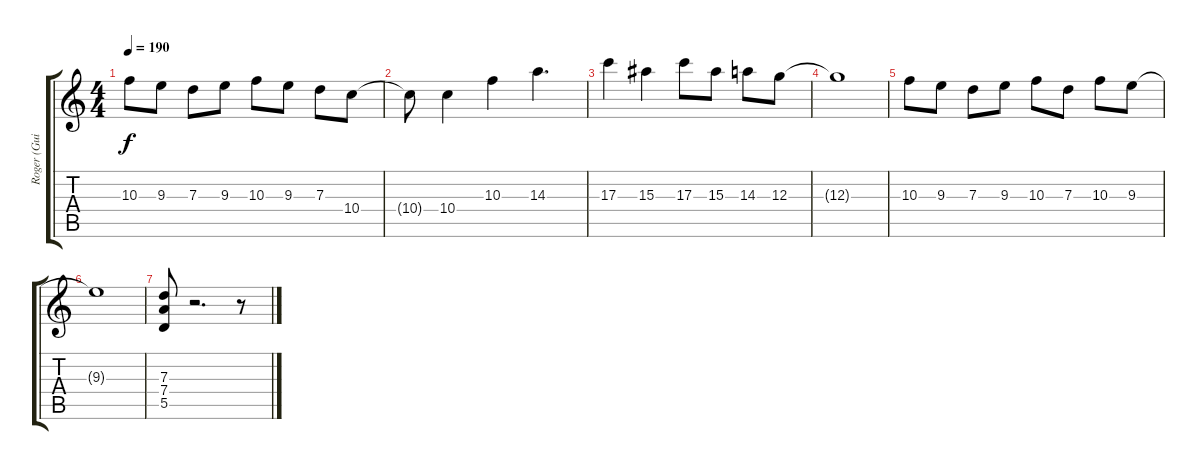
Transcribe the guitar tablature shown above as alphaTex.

\track ("Roger (Guitar)" "Roger (Gui") {instrument distortionguitar}
\staff {score tabs}
\tuning (E4 B3 G3 D3 A2 E2) {hide}
\ts (4 4)
\tempo 190
\clef g2
\ks c
10.3.8{dy f} 9.3.8 7.3.8 9.3.8 10.3.8 9.3.8 7.3.8 10.4.8 |
10.4{t}.8 10.4.4 10.3.4 14.3.4{d} |
17.3.4 15.3.4 17.3.8 15.3.8 14.3.8 12.3.8 |
12.3{t}.1 |
10.3.8 9.3.8 7.3.8 9.3.8 10.3.8 7.3.8 10.3.8 9.3.8 |
9.3{t}.1 |
(7.3 7.4 5.5).8 r.2{d} r.8
